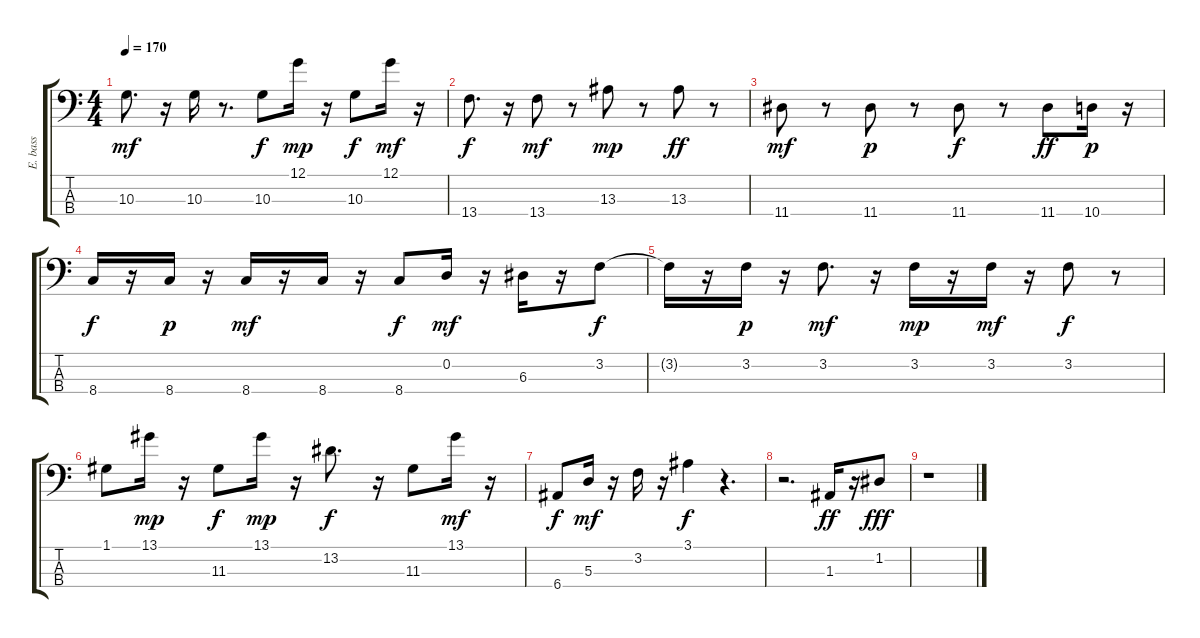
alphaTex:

\track ("E. bass" "E. bass") {instrument electricbassfinger}
\staff {score tabs}
\tuning (G2 D2 A1 E1) {hide}
\ts (4 4)
\tempo 170
\clef f4
\ks c
10.3.8{d dy mf} r.16 10.3.16 r.8{d} 10.3.8{dy f} 12.1.16{dy mp} r.16 10.3.8{dy f} 12.1.16{dy mf} r.16 |
13.4.8{d dy f} r.16 13.4.8{dy mf} r.8 13.3.8{dy mp} r.8 13.3.8{dy ff} r.8 |
11.4.8{dy mf} r.8 11.4.8{dy p} r.8 11.4.8{dy f} r.8 11.4.8{dy ff} 10.4.16{dy p} r.16 |
8.4.16{dy f} r.16 8.4.16{dy p} r.16 8.4.16{dy mf} r.16 8.4.16 r.16 8.4.8{dy f} 0.2.16{dy mf} r.16 6.3.16 r.16 3.2.8{dy f} |
3.2{t}.16 r.16 3.2.16{dy p} r.16 3.2.8{d dy mf} r.16 3.2.16{dy mp} r.16 3.2.16{dy mf} r.16 3.2.8{dy f} r.8 |
1.1.8 13.1.16{dy mp} r.16 11.3.8{dy f} 13.1.16{dy mp} r.16 13.2.8{d dy f} r.16 11.3.8 13.1.16{dy mf} r.16 |
6.4.8{dy f} 5.3.16{dy mf} r.16 3.2.16 r.16 3.1.4{dy f} r.4{d} |
r.2{d} 1.3.16{dy ff} r.16 1.2.8{dy fff} |
r.1
